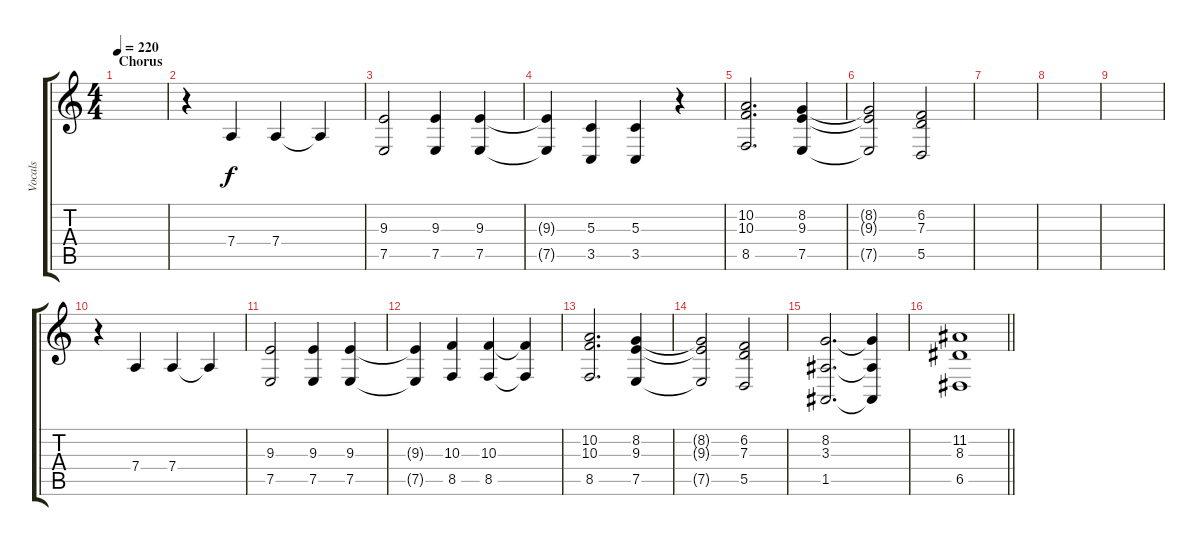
\track ("Vocals" "Vocals") {instrument lead2sawtooth}
\staff {score tabs}
\tuning (E4 B3 G3 D3 A2 E2) {hide}
\ts (4 4)
\section ("" "Chorus")
\tempo 220
\clef g2
\ks c
|
r.4 7.4.4 7.4.4 7.4{t}.4 |
(9.3 7.5).2 (9.3 7.5).4 (9.3 7.5).4 |
(9.3{t} 7.5{t}).4 (5.3 3.5).4 (5.3 3.5).4 r.4 |
(10.2 10.3 8.5).2{d} (8.2 9.3 7.5).4 |
(8.2{t} 9.3{t} 7.5{t}).2 (6.2 7.3 5.5).2 |
|
|
|
r.4 7.4.4 7.4.4 7.4{t}.4 |
(9.3 7.5).2 (9.3 7.5).4 (9.3 7.5).4 |
(9.3{t} 7.5{t}).4 (10.3 8.5).4 (10.3 8.5).4 (10.3{t} 8.5{t}).4 |
(10.2 10.3 8.5).2{d} (8.2 9.3 7.5).4 |
(8.2{t} 9.3{t} 7.5{t}).2 (6.2 7.3 5.5).2 |
(8.2 3.3 1.5).2{d} (8.2{t} 3.3{t} 1.5{t}).4 |
\barLineRight lightlight
(11.2 8.3 6.5).1
